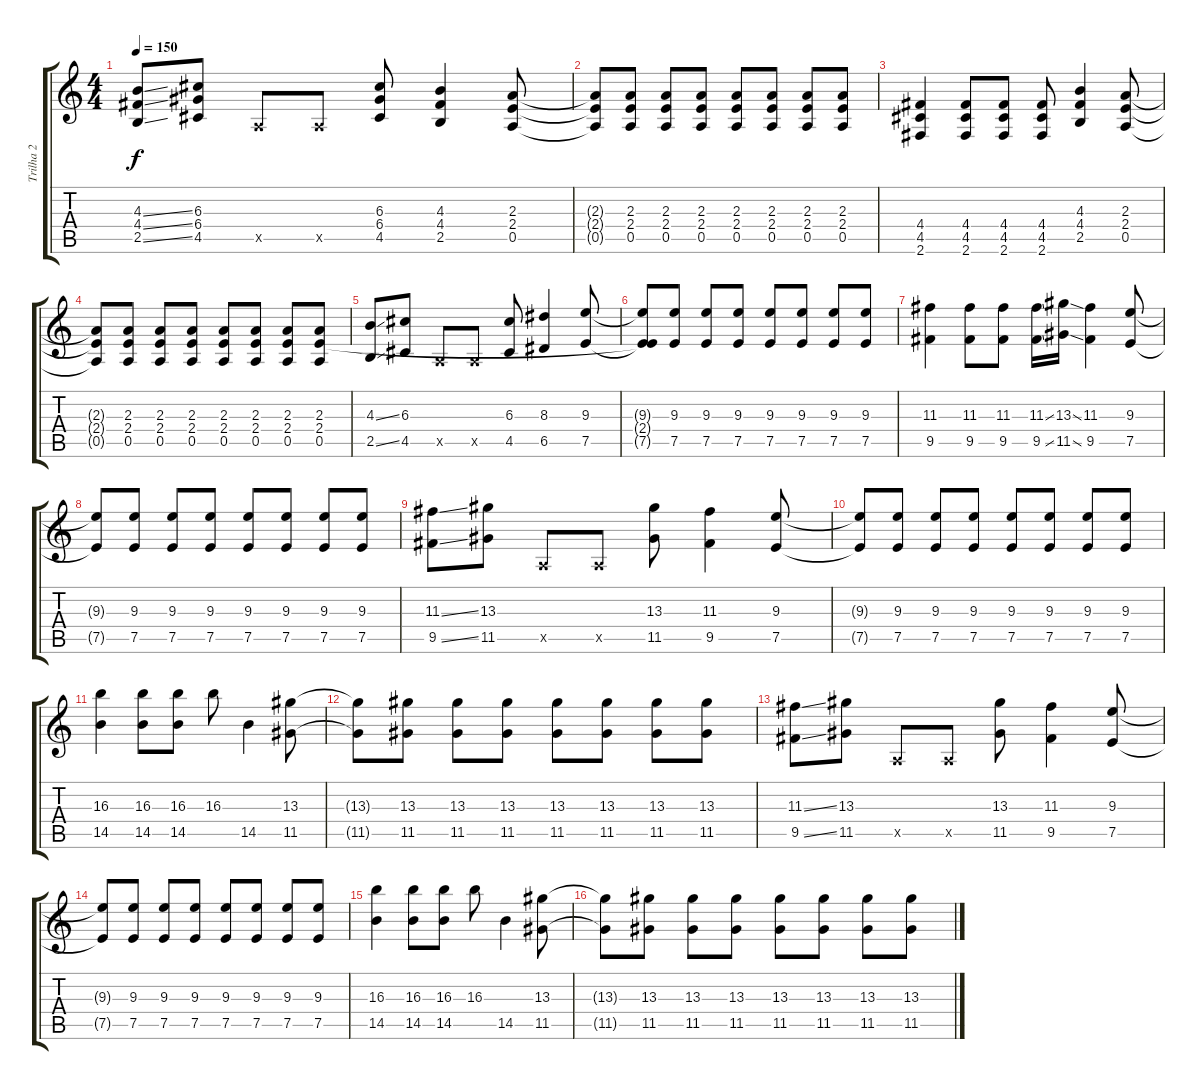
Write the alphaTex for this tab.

\track ("Trilha 2" "Trilha 2") {instrument distortionguitar}
\staff {score tabs}
\tuning (E4 B3 G3 D3 A2 E2) {hide}
\ts (4 4)
\tempo 150
\clef g2
\ks c
(4.3{ss} 4.4{ss} 2.5{ss}).8{dy f} (6.3 6.4 4.5).8 0.5{x}.8 0.5{x}.8 (6.3 6.4 4.5).8 (4.3 4.4 2.5).4 (2.3 2.4 0.5).8 |
(2.3{t} 2.4{t} 0.5{t}).8 (2.3 2.4 0.5).8 (2.3 2.4 0.5).8 (2.3 2.4 0.5).8 (2.3 2.4 0.5).8 (2.3 2.4 0.5).8 (2.3 2.4 0.5).8 (2.3 2.4 0.5).8 |
(4.4 4.5 2.6).4 (4.4 4.5 2.6).8 (4.4 4.5 2.6).8 (4.4 4.5 2.6).8 (4.3 4.4 2.5).4 (2.3 2.4 0.5).8 |
(2.3{t} 2.4{t} 0.5{t}).8 (2.3 2.4 0.5).8 (2.3 2.4 0.5).8 (2.3 2.4 0.5).8 (2.3 2.4 0.5).8 (2.3 2.4 0.5).8 (2.3 2.4 0.5).8 (2.3 2.4 0.5).8 |
(4.3{ss} 2.5{ss}).8 (6.3 4.5).8 0.5{x}.8 0.5{x}.8 (6.3 4.5).8 (8.3 6.5).4 (9.3 7.5).8 |
(9.3{t} 2.4{t} 7.5{t}).8 (9.3 7.5).8 (9.3 7.5).8 (9.3 7.5).8 (9.3 7.5).8 (9.3 7.5).8 (9.3 7.5).8 (9.3 7.5).8 |
(11.3 9.5).4 (11.3 9.5).8 (11.3 9.5).8 (11.3{ss} 9.5{ss}).16 (13.3{ss} 11.5{ss}).16 (11.3 9.5).4 (9.3 7.5).8 |
(9.3{t} 7.5{t}).8 (9.3 7.5).8 (9.3 7.5).8 (9.3 7.5).8 (9.3 7.5).8 (9.3 7.5).8 (9.3 7.5).8 (9.3 7.5).8 |
(11.3{ss} 9.5{ss}).8 (13.3 11.5).8 0.5{x}.8 0.5{x}.8 (13.3 11.5).8 (11.3 9.5).4 (9.3 7.5).8 |
(9.3{t} 7.5{t}).8 (9.3 7.5).8 (9.3 7.5).8 (9.3 7.5).8 (9.3 7.5).8 (9.3 7.5).8 (9.3 7.5).8 (9.3 7.5).8 |
(16.3 14.5).4 (16.3 14.5).8 (16.3 14.5).8 16.3.8 14.5.4 (13.3 11.5).8 |
(13.3{t} 11.5{t}).8 (13.3 11.5).8 (13.3 11.5).8 (13.3 11.5).8 (13.3 11.5).8 (13.3 11.5).8 (13.3 11.5).8 (13.3 11.5).8 |
(11.3{ss} 9.5{ss}).8 (13.3 11.5).8 0.5{x}.8 0.5{x}.8 (13.3 11.5).8 (11.3 9.5).4 (9.3 7.5).8 |
(9.3{t} 7.5{t}).8 (9.3 7.5).8 (9.3 7.5).8 (9.3 7.5).8 (9.3 7.5).8 (9.3 7.5).8 (9.3 7.5).8 (9.3 7.5).8 |
(16.3 14.5).4 (16.3 14.5).8 (16.3 14.5).8 16.3.8 14.5.4 (13.3 11.5).8 |
(13.3{t} 11.5{t}).8 (13.3 11.5).8 (13.3 11.5).8 (13.3 11.5).8 (13.3 11.5).8 (13.3 11.5).8 (13.3 11.5).8 (13.3 11.5).8
